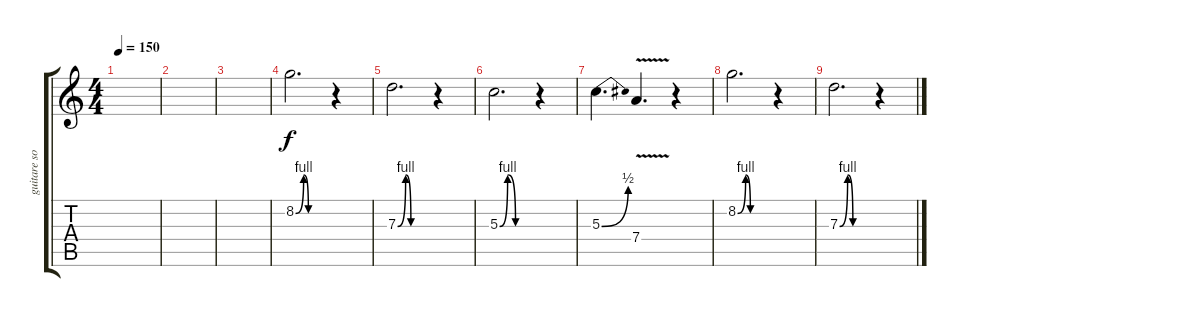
\track ("guitare solo" "guitare so") {instrument distortionguitar}
\staff {score tabs}
\tuning (E4 B3 G3 D3 A2 E2) {hide}
\ts (4 4)
\tempo 150
\clef g2
\ks c
|
|
|
8.2{be (custom 0 0 15 4 24 0 30 0 35 0 40 0 45 0 60 0)}.2{d} r.4 |
7.3{be (custom 0 0 15 4 25 0 30 0 35 0 40 0 45 0 60 0)}.2{d} r.4 |
5.3{be (custom 0 0 15 4 30 0 35 0 40 0 45 0 60 0)}.2{d} r.4 |
5.3{be (bend 0 0 60 2)}.4{d} 7.4{v}.4{d} r.4 |
8.2{be (custom 0 0 15 4 24 0 30 0 45 0 60 0)}.2{d} r.4 |
7.3{be (custom 0 0 15 4 25 0 30 0 45 0 60 0)}.2{d} r.4
